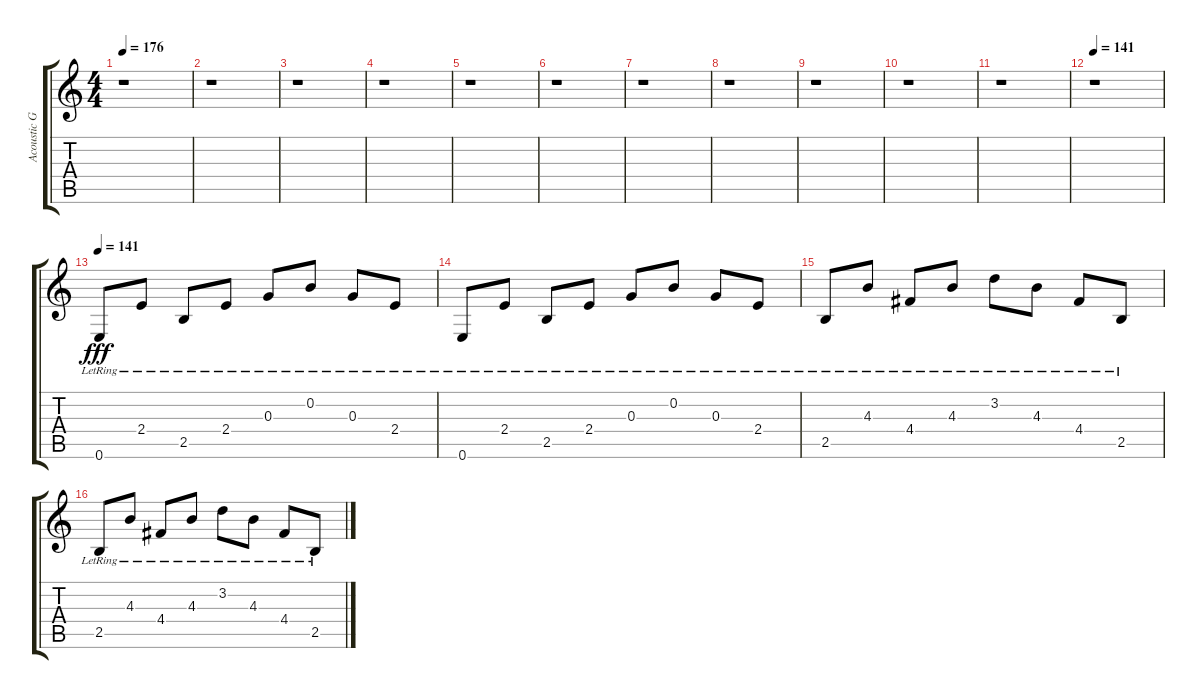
\track ("Acoustic Guitar I" "Acoustic G") {instrument acousticguitarsteel}
\staff {score tabs}
\tuning (E4 B3 G3 D3 A2 E2) {hide}
\ts (4 4)
\tempo 176
\clef g2
\ks c
r.1{dy f} |
r.1 |
r.1 |
r.1 |
r.1 |
r.1 |
r.1 |
r.1 |
r.1 |
r.1 |
r.1 |
\tempo 141
r.1 |
\tempo 141
0.6{lr}.8{dy fff volume 8} 2.4{lr}.8 2.5{lr}.8 2.4{lr}.8 0.3{lr}.8 0.2{lr}.8 0.3{lr}.8 2.4{lr}.8 |
0.6{lr}.8 2.4{lr}.8 2.5{lr}.8 2.4{lr}.8 0.3{lr}.8 0.2{lr}.8 0.3{lr}.8 2.4{lr}.8 |
2.5{lr}.8 4.3{lr}.8 4.4{lr}.8 4.3{lr}.8 3.2{lr}.8 4.3{lr}.8 4.4{lr}.8 2.5{lr}.8 |
2.5{lr}.8 4.3{lr}.8 4.4{lr}.8 4.3{lr}.8 3.2{lr}.8 4.3{lr}.8 4.4{lr}.8 2.5{lr}.8
